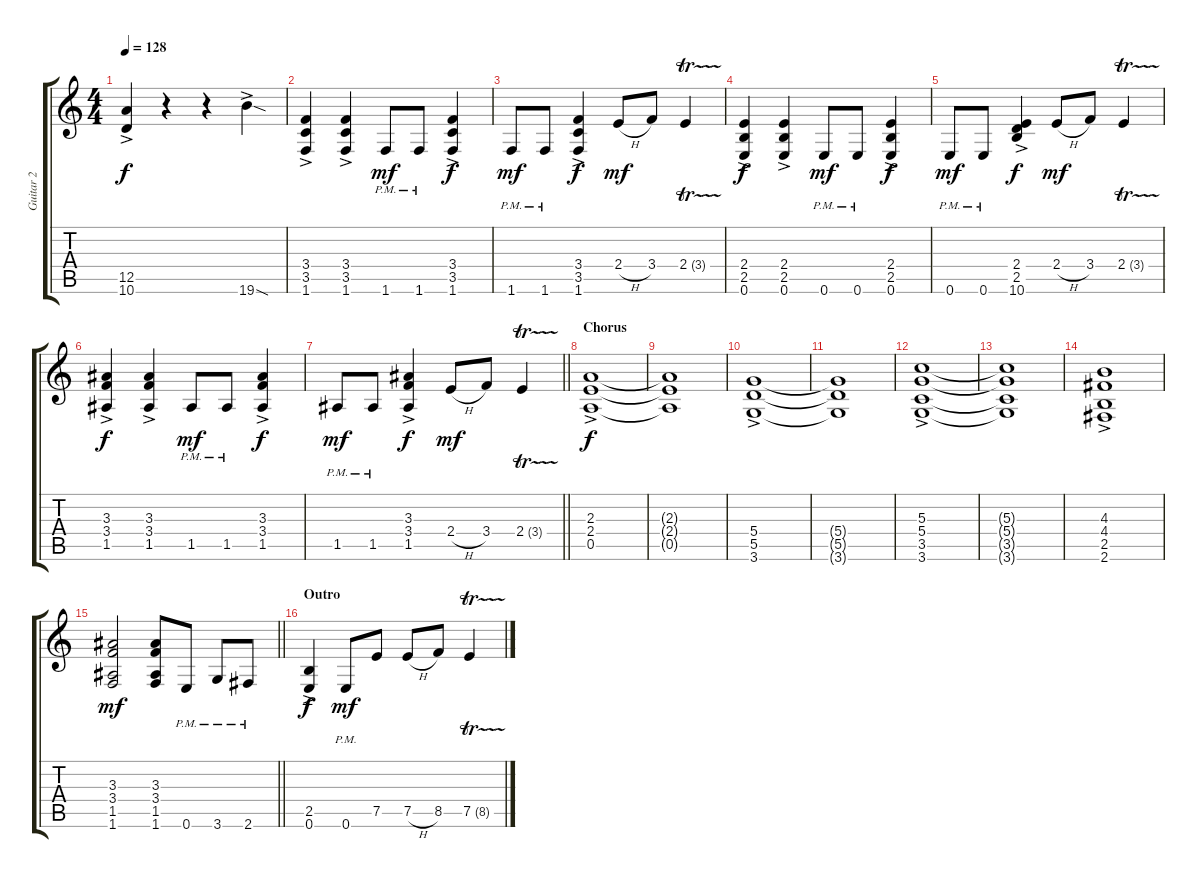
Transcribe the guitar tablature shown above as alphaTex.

\track ("Guitar 2" "Guitar 2") {instrument distortionguitar}
\staff {score tabs}
\tuning (E4 B3 G3 D3 A2 E2) {hide}
\ts (4 4)
\tempo 128
\clef g2
\ks c
(12.5{ac} 10.6{ac}).4{dy f} r.4 r.4 19.6{sod ac}.4 |
(3.4{ac} 3.5{ac} 1.6{ac}).4 (3.4{ac} 3.5{ac} 1.6{ac}).4 1.6{pm}.8{dy mf} 1.6{pm}.8 (3.4{ac} 3.5{ac} 1.6{ac}).4{dy f} |
1.6{pm}.8{dy mf} 1.6{pm}.8 (3.4{ac} 3.5{ac} 1.6{ac}).4{dy f} 2.4{h}.8{dy mf} 3.4.8 2.4{tr (3 32)}.4 |
(2.4{ac} 2.5{ac} 0.6{ac}).4{dy f volume 10} (2.4{ac} 2.5{ac} 0.6{ac}).4 0.6{pm}.8{dy mf} 0.6{pm}.8 (2.4{ac} 2.5{ac} 0.6{ac}).4{dy f} |
0.6{pm}.8{dy mf} 0.6{pm}.8 (2.4{ac} 2.5{ac} 10.6{ac}).4{dy f} 2.4{h}.8{dy mf} 3.4.8 2.4{tr (3 32)}.4 |
(3.3{ac} 3.4{ac} 1.5{ac}).4{dy f} (3.3{ac} 3.4{ac} 1.5{ac}).4 1.5{pm}.8{dy mf} 1.5{pm}.8 (3.3{ac} 3.4{ac} 1.5{ac}).4{dy f} |
\barLineRight lightlight
1.5{pm}.8{dy mf} 1.5{pm}.8 (3.3{ac} 3.4{ac} 1.5{ac}).4{dy f} 2.4{h}.8{dy mf} 3.4.8 2.4{tr (3 32)}.4 |
\section ("" "Chorus")
(2.3{ac} 2.4{ac} 0.5{ac}).1{dy f} |
(2.3{t} 2.4{t} 0.5{t}).1 |
(5.4{ac} 5.5{ac} 3.6{ac}).1 |
(5.4{t} 5.5{t} 3.6{t}).1 |
(5.3{ac} 5.4{ac} 3.5{ac} 3.6{ac}).1 |
(5.3{t} 5.4{t} 3.5{t} 3.6{t}).1 |
(4.3{ac} 4.4{ac} 2.5{ac} 2.6{ac}).1 |
\barLineRight lightlight
(3.3 3.4 1.5 1.6).2{dy mf} (3.3 3.4 1.5 1.6).8 0.6{pm}.8 3.6{pm}.8 2.6{pm}.8 |
\section ("" "Outro")
(2.5{ac} 0.6{ac}).4{dy f} 0.6{pm}.8{dy mf} 7.5.8 7.5{h}.8 8.5.8 7.5{tr (8 32)}.4
